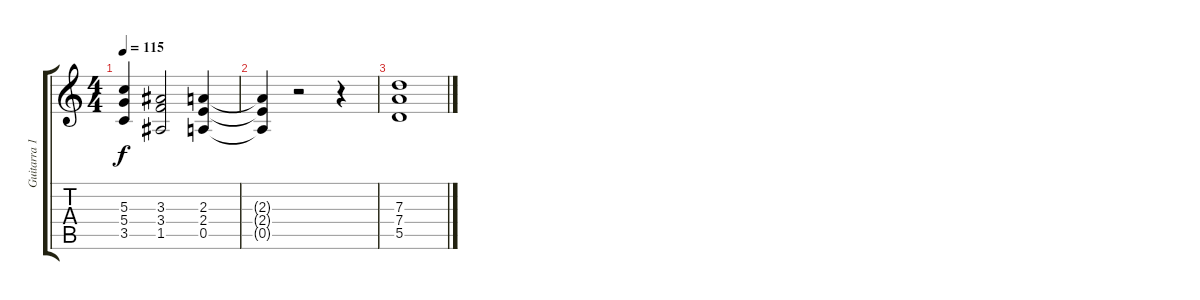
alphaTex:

\track ("Guitarra 1" "Guitarra 1") {instrument acousticguitarnylon}
\staff {score tabs}
\tuning (E4 B3 G3 D3 A2 E2) {hide}
\ts (4 4)
\tempo 115
\clef g2
\ks c
(5.3{t} 5.4{t} 3.5{t}).4{dy f} (3.3 3.4 1.5).2 (2.3 2.4 0.5).4 |
(2.3{t} 2.4{t} 0.5{t}).4 r.2 r.4 |
(7.3 7.4 5.5).1
